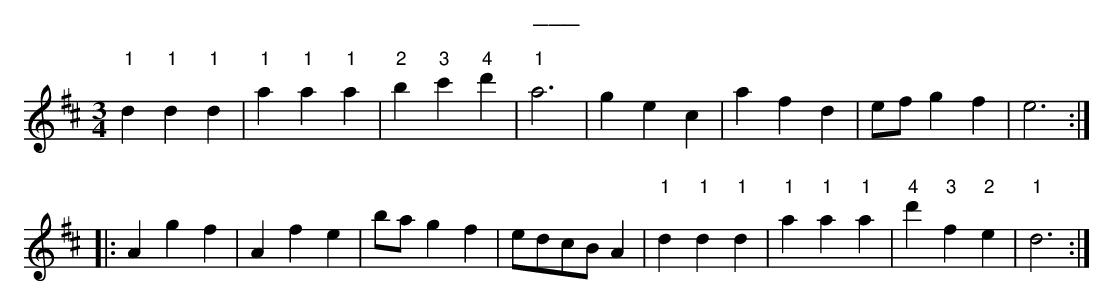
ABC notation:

X:1
T:___
K:Dmaj
M:3/4
L:1/8
"1"d2 "1"d2 "1"d2|"1"a2 "1"a2 "1"a2|"2"b2 "3"c'2 "4"d'2|"1"a6|g2 e2 c2|a2 f2 d2|ef g2 f2|e6:|
|:A2 g2 f2|A2 f2 e2|ba g2 f2|edcB A2|"1"d2 "1"d2 "1"d2|"1"a2 "1"a2 "1"a2|"4"d'2 "3"f2 "2"e2|"1"d6:|]
